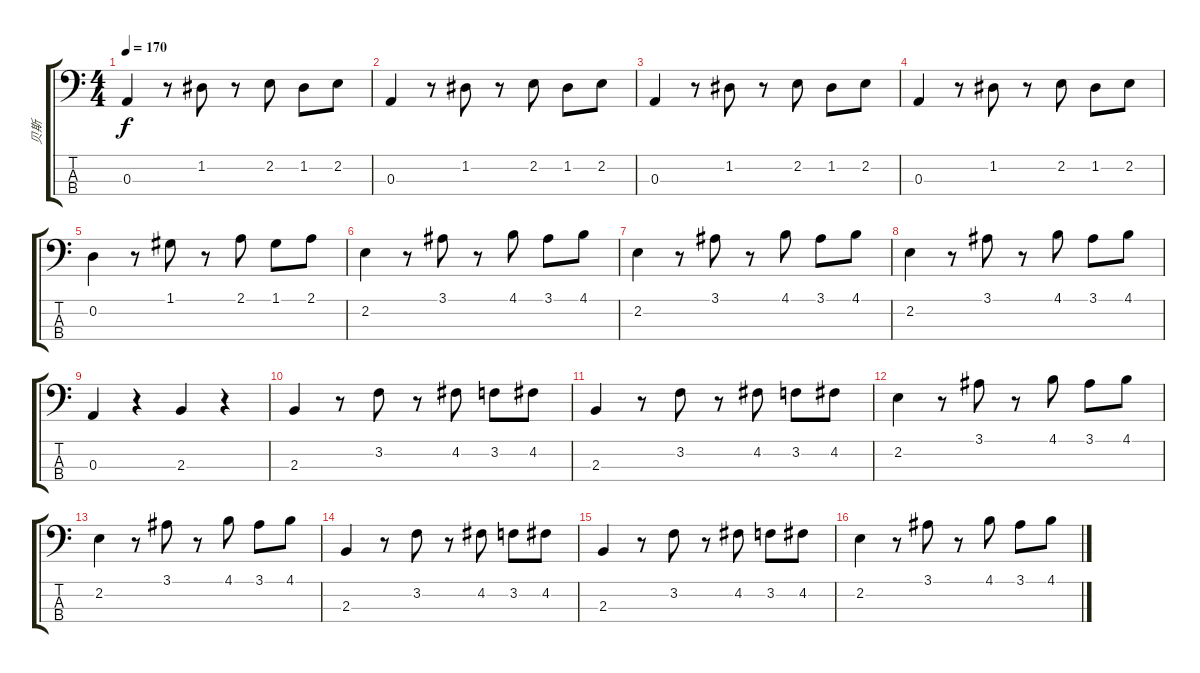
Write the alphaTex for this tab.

\track ("贝斯" "贝斯") {instrument electricbassfinger}
\staff {score tabs}
\tuning (G2 D2 A1 E1) {hide}
\ts (4 4)
\tempo 170
\clef f4
\ks c
0.3.4{dy f} r.8 1.2.8 r.8 2.2.8 1.2.8 2.2.8 |
0.3.4 r.8 1.2.8 r.8 2.2.8 1.2.8 2.2.8 |
0.3.4 r.8 1.2.8 r.8 2.2.8 1.2.8 2.2.8 |
0.3.4 r.8 1.2.8 r.8 2.2.8 1.2.8 2.2.8 |
0.2.4 r.8 1.1.8 r.8 2.1.8 1.1.8 2.1.8 |
2.2.4 r.8 3.1.8 r.8 4.1.8 3.1.8 4.1.8 |
2.2.4 r.8 3.1.8 r.8 4.1.8 3.1.8 4.1.8 |
2.2.4 r.8 3.1.8 r.8 4.1.8 3.1.8 4.1.8 |
0.3.4 r.4 2.3.4 r.4 |
2.3.4 r.8 3.2.8 r.8 4.2.8 3.2.8 4.2.8 |
2.3.4 r.8 3.2.8 r.8 4.2.8 3.2.8 4.2.8 |
2.2.4 r.8 3.1.8 r.8 4.1.8 3.1.8 4.1.8 |
2.2.4 r.8 3.1.8 r.8 4.1.8 3.1.8 4.1.8 |
2.3.4 r.8 3.2.8 r.8 4.2.8 3.2.8 4.2.8 |
2.3.4 r.8 3.2.8 r.8 4.2.8 3.2.8 4.2.8 |
2.2.4 r.8 3.1.8 r.8 4.1.8 3.1.8 4.1.8
